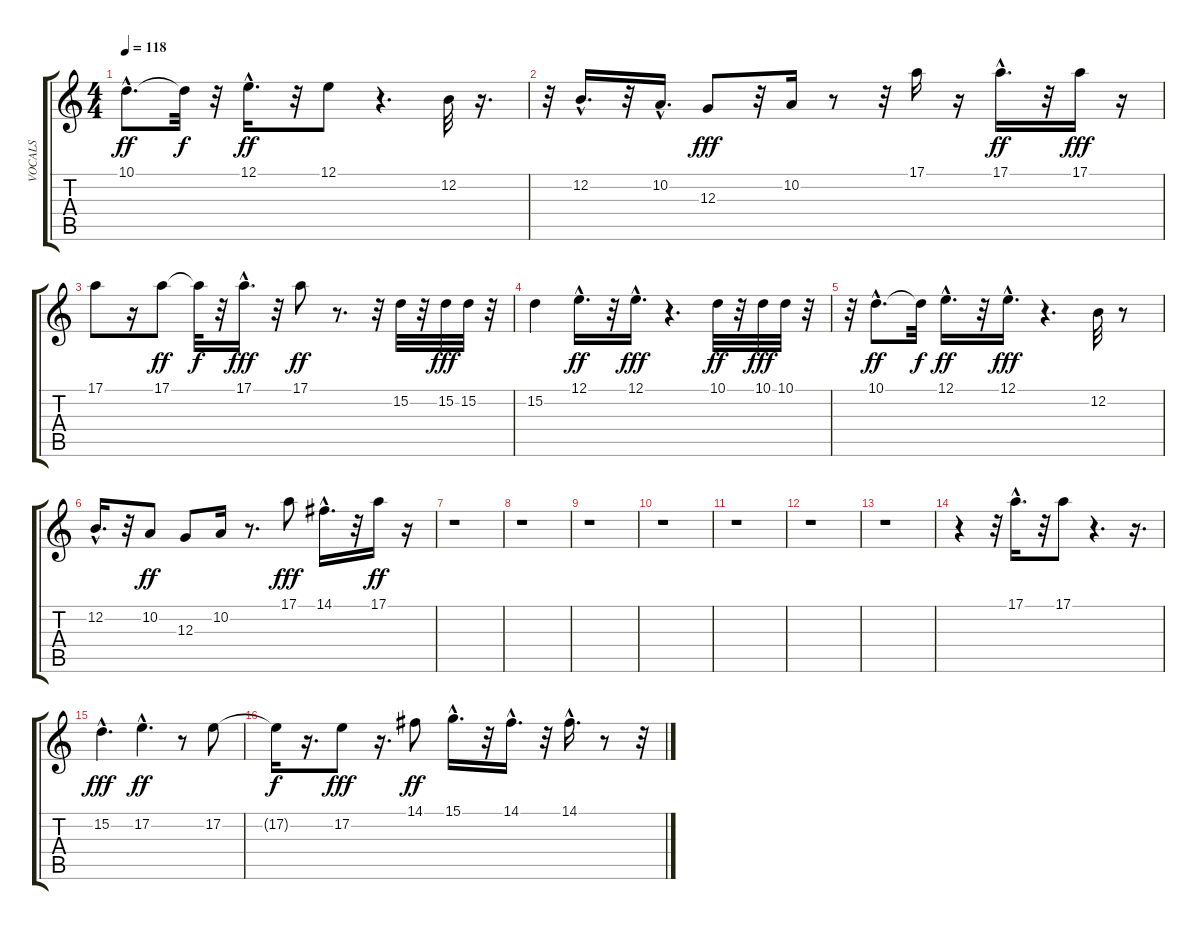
\track ("VOCALS" "VOCALS") {instrument harmonica}
\staff {score tabs}
\tuning (E4 B3 G3 D3 A2 E2) {hide}
\ts (4 4)
\tempo 118
\clef g2
\ks c
10.1{hac}.8{d dy ff} 10.1{t}.32{dy f} r.32 12.1{hac}.16{d dy ff} r.32 12.1.8 r.4{d} 12.2.32 r.16{d} |
r.32 12.2{hac}.16{d} r.32 10.2{hac}.16{d} 12.3.8{dy fff} r.32 10.2.16 r.8 r.32 17.1.16 r.16 17.1{hac}.16{d dy ff} r.32 17.1.16{dy fff} r.16 |
17.1.8 r.16 17.1.8{dy ff} 17.1{t}.32{dy f} r.32 17.1{hac}.16{d dy fff} r.32 17.1.8{dy ff} r.8{d} r.32 15.2.32 r.32 15.2.32{dy fff} 15.2.32 r.32 |
15.2.4 12.1{hac}.16{d dy ff} r.32 12.1{hac}.16{d dy fff} r.4{d} 10.1.32{dy ff} r.32 10.1.32{dy fff} 10.1.32 r.32 |
r.32 10.1{hac}.8{d dy ff} 10.1{t}.32{dy f} 12.1{hac}.16{d dy ff} r.32 12.1{hac}.16{d dy fff} r.4{d} 12.2.32 r.8 |
12.2{hac}.16{d} r.32 10.2.8{dy ff} 12.3.8 10.2.16 r.8{d} 17.1.8{dy fff} 14.1{hac}.16{d} r.32 17.1.16{dy ff} r.16 |
r.1 |
r.1 |
r.1 |
r.1 |
r.1 |
r.1 |
r.1 |
r.4 r.32 17.1{hac}.16{d} r.32 17.1.8 r.4{d} r.16{d} |
15.2{hac}.4{d dy fff} 17.2{hac}.4{d dy ff} r.8 17.2.8 |
17.2{t}.16{dy f} r.16{d} 17.2.8{dy fff} r.16{d} 14.1.8{dy ff} 15.1{hac}.16{d} r.32 14.1{hac}.16{d} r.32 14.1{hac}.16{d} r.8 r.32
